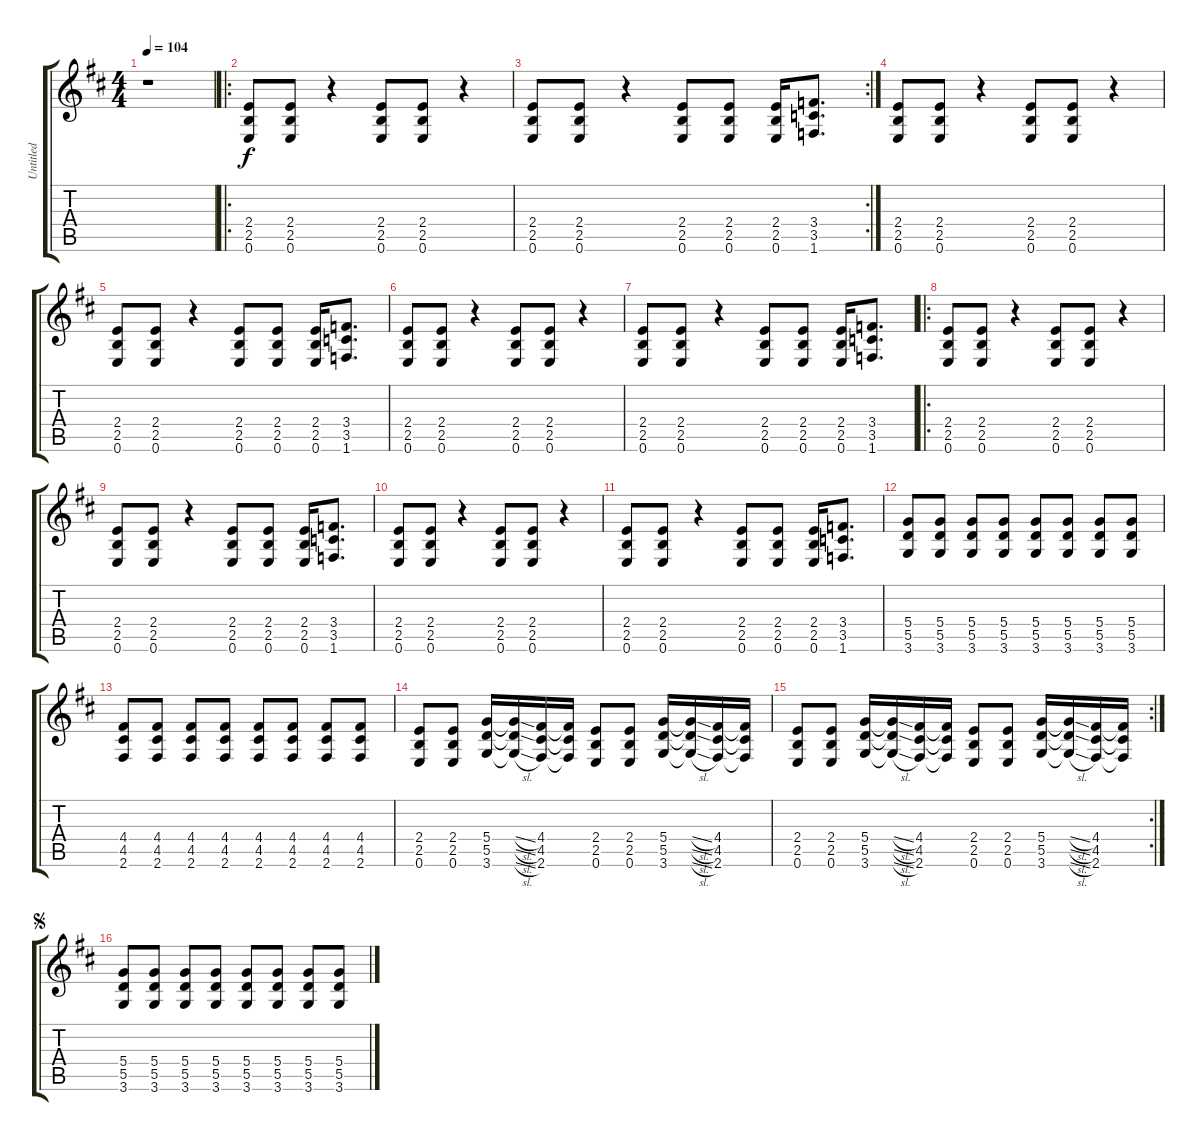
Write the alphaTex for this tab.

\track ("Untitled" "Untitled") {instrument overdrivenguitar}
\staff {score tabs}
\tuning (E4 B3 G3 D3 A2 E2) {hide}
\ts (4 4)
\tempo 104
\clef g2
\ks d
r.1{dy f instrument overdrivenguitar} |
\ro
(2.4 2.5 0.6).8 (2.4 2.5 0.6).8 r.4 (2.4 2.5 0.6).8 (2.4 2.5 0.6).8 r.4 |
\rc 2
(2.4 2.5 0.6).8 (2.4 2.5 0.6).8 r.4 (2.4 2.5 0.6).8 (2.4 2.5 0.6).8 (2.4 2.5 0.6).16 (3.4 3.5 1.6).8{d} |
(2.4 2.5 0.6).8 (2.4 2.5 0.6).8 r.4 (2.4 2.5 0.6).8 (2.4 2.5 0.6).8 r.4 |
(2.4 2.5 0.6).8 (2.4 2.5 0.6).8 r.4 (2.4 2.5 0.6).8 (2.4 2.5 0.6).8 (2.4 2.5 0.6).16 (3.4 3.5 1.6).8{d} |
(2.4 2.5 0.6).8 (2.4 2.5 0.6).8 r.4 (2.4 2.5 0.6).8 (2.4 2.5 0.6).8 r.4 |
(2.4 2.5 0.6).8 (2.4 2.5 0.6).8 r.4 (2.4 2.5 0.6).8 (2.4 2.5 0.6).8 (2.4 2.5 0.6).16 (3.4 3.5 1.6).8{d} |
\ro
(2.4 2.5 0.6).8 (2.4 2.5 0.6).8 r.4 (2.4 2.5 0.6).8 (2.4 2.5 0.6).8 r.4 |
(2.4 2.5 0.6).8 (2.4 2.5 0.6).8 r.4 (2.4 2.5 0.6).8 (2.4 2.5 0.6).8 (2.4 2.5 0.6).16 (3.4 3.5 1.6).8{d} |
(2.4 2.5 0.6).8 (2.4 2.5 0.6).8 r.4 (2.4 2.5 0.6).8 (2.4 2.5 0.6).8 r.4 |
(2.4 2.5 0.6).8 (2.4 2.5 0.6).8 r.4 (2.4 2.5 0.6).8 (2.4 2.5 0.6).8 (2.4 2.5 0.6).16 (3.4 3.5 1.6).8{d} |
(5.4 5.5 3.6).8 (5.4 5.5 3.6).8 (5.4 5.5 3.6).8 (5.4 5.5 3.6).8 (5.4 5.5 3.6).8 (5.4 5.5 3.6).8 (5.4 5.5 3.6).8 (5.4 5.5 3.6).8 |
(4.4 4.5 2.6).8 (4.4 4.5 2.6).8 (4.4 4.5 2.6).8 (4.4 4.5 2.6).8 (4.4 4.5 2.6).8 (4.4 4.5 2.6).8 (4.4 4.5 2.6).8 (4.4 4.5 2.6).8 |
(2.4 2.5 0.6).8 (2.4 2.5 0.6).8 (5.4 5.5 3.6).16 (5.4{sl t} 5.5{sl t} 3.6{sl t}).16 (4.4 4.5 2.6).16 (4.4{t} 4.5{t} 2.6{t}).16 (2.4 2.5 0.6).8 (2.4 2.5 0.6).8 (5.4 5.5 3.6).16 (5.4{sl t} 5.5{sl t} 3.6{sl t}).16 (4.4 4.5 2.6).16 (4.4{t} 4.5{t} 2.6{t}).16 |
\rc 2
(2.4 2.5 0.6).8 (2.4 2.5 0.6).8 (5.4 5.5 3.6).16 (5.4{sl t} 5.5{sl t} 3.6{sl t}).16 (4.4 4.5 2.6).16 (4.4{t} 4.5{t} 2.6{t}).16 (2.4 2.5 0.6).8 (2.4 2.5 0.6).8 (5.4 5.5 3.6).16 (5.4{sl t} 5.5{sl t} 3.6{sl t}).16 (4.4 4.5 2.6).16 (4.4{t} 4.5{t} 2.6{t}).16 |
\jump segno
(5.4 5.5 3.6).8 (5.4 5.5 3.6).8 (5.4 5.5 3.6).8 (5.4 5.5 3.6).8 (5.4 5.5 3.6).8 (5.4 5.5 3.6).8 (5.4 5.5 3.6).8 (5.4 5.5 3.6).8
